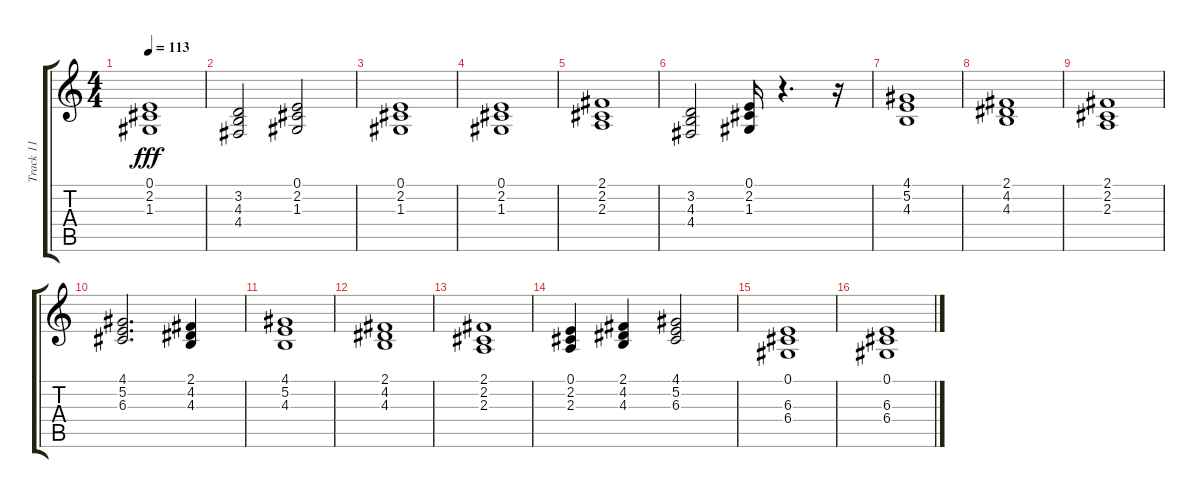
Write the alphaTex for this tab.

\track ("Track 11" "Track 11") {instrument synthstrings1}
\staff {score tabs}
\tuning (E4 B3 G3 D3 A2 E2) {hide}
\ts (4 4)
\tempo 113
\clef g2
\ks c
(0.1 2.2 1.3).1{dy fff} |
(3.2 4.3 4.4).2 (0.1 2.2 1.3).2 |
(0.1 2.2 1.3).1 |
(0.1 2.2 1.3).1 |
(2.1 2.2 2.3).1 |
(3.2 4.3 4.4).2 (0.1 2.2 1.3).16 r.4{d} r.16 |
(4.1 5.2 4.3).1 |
(2.1 4.2 4.3).1 |
(2.1 2.2 2.3).1 |
(4.1 5.2 6.3).2{d} (2.1 4.2 4.3).4 |
(4.1 5.2 4.3).1 |
(2.1 4.2 4.3).1 |
(2.1 2.2 2.3).1 |
(0.1 2.2 2.3).4 (2.1 4.2 4.3).4 (4.1 5.2 6.3).2 |
(0.1 6.3 6.4).1 |
(0.1 6.3 6.4).1
